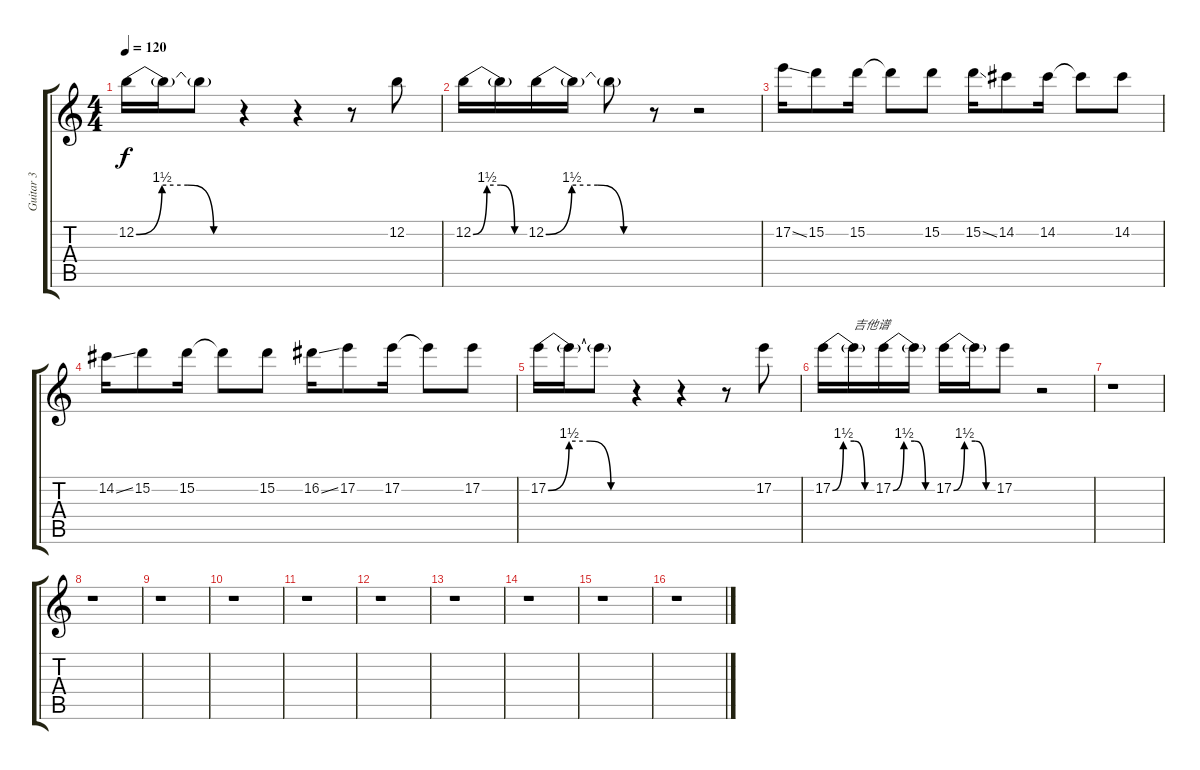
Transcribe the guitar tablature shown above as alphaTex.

\track ("Guitar 3" "Guitar 3") {instrument distortionguitar}
\staff {score tabs}
\tuning (E4 B3 G3 D3 A2 E2) {hide}
\ts (4 4)
\tempo 120
\clef g2
\ks c
12.2{be (custom 0 0 15 6 30 6 45 0 60 0)}.16{dy f} 12.2{t}.16 12.2{t}.8 r.4 r.4 r.8 12.2.8 |
12.2{be (custom 0 0 15 6 30 6 45 0 60 0)}.16 12.2{t}.16 12.2{be (custom 0 0 15 6 30 6 45 0 60 0)}.16 12.2{t}.16 12.2{t}.8 r.8 r.2 |
17.2{ss}.16 15.2.8 15.2.16 15.2{t}.8 15.2.8 15.2{ss}.16 14.2.8 14.2.16 14.2{t}.8 14.2.8 |
14.2{ss}.16 15.2.8 15.2.16 15.2{t}.8 15.2.8 16.2{ss}.16 17.2.8 17.2.16 17.2{t}.8 17.2.8 |
17.2{be (custom 0 0 15 6 30 6 45 0 60 0)}.16 17.2{t}.16 17.2{t}.8 r.4 r.4 r.8 17.2.8 |
17.2{be (custom 0 0 15 6 30 6 45 0 60 0)}.16 17.2{t}.16{txt "吉他谱"} 17.2{be (custom 0 0 15 6 30 6 45 0 60 0)}.16 17.2{t}.16 17.2{be (custom 0 0 15 6 30 6 45 0 60 0)}.16 17.2{t}.16 17.2.8 r.2 |
r.1 |
r.1 |
r.1 |
r.1 |
r.1 |
r.1 |
r.1 |
r.1 |
r.1 |
r.1
